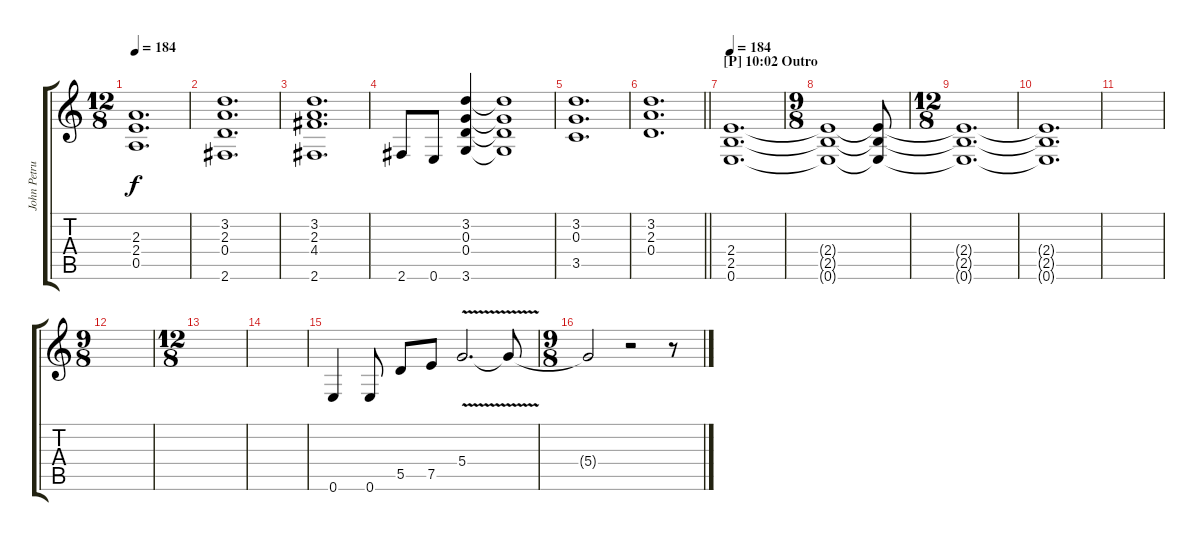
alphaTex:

\track ("John Petrucci - Guitar" "John Petru") {instrument distortionguitar}
\staff {score tabs}
\tuning (E4 B3 G3 D3 A2 E2) {hide}
\ts (12 8)
\tempo 184
\clef g2
\ks c
(2.3 2.4 0.5).1{d dy f} |
(3.2 2.3 0.4 2.6).1{d} |
(3.2 2.3 4.4 2.6).1{d} |
2.6.8 0.6.8 (3.2 0.3 0.4 3.6).4 (3.2{t} 0.3{t} 0.4{t} 3.6{t}).1 |
(3.2 0.3 3.5).1{d} |
\barLineRight lightlight
(3.2 2.3 0.4).1{d} |
\section ("" "[P] 10:02 Outro")
\tempo 184
(2.4 2.5 0.6).1{d} |
\ts (9 8)
(2.4{t} 2.5{t} 0.6{t}).1 (2.4{t} 2.5{t} 0.6{t}).8 |
\ts (12 8)
(2.4{t} 2.5{t} 0.6{t}).1{d volume 0} |
(2.4{t} 2.5{t} 0.6{t}).1{d} |
|
\ts (9 8)
|
\ts (12 8)
|
|
0.6.4{volume 11} 0.6.8 5.5.8 7.5.8 5.4{v}.2{d} 5.4{t}.8 |
\ts (9 8)
5.4{t}.2 r.2 r.8
